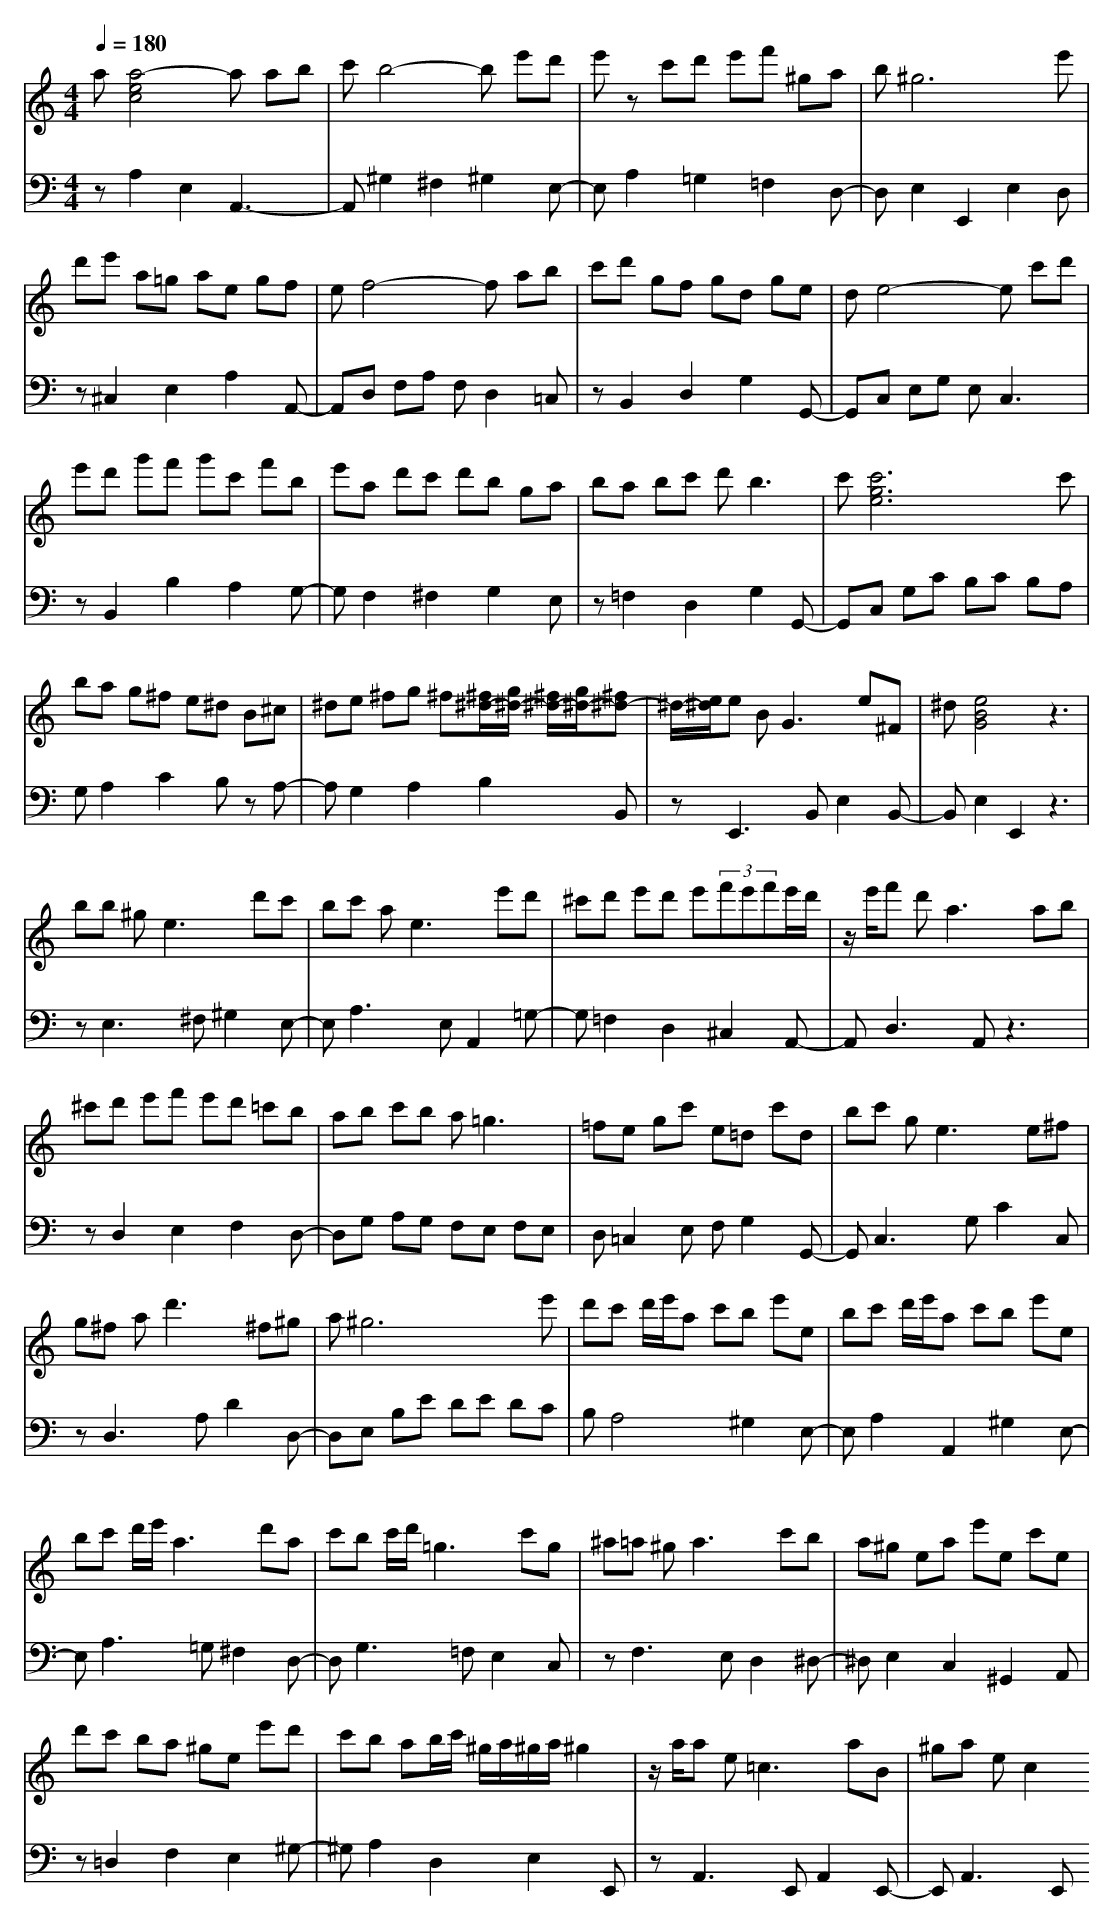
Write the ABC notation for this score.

X:1
T:
M: 4/4
L: 1/8
Q:1/4=180
K:C % 0 sharps
V:1
a[a4-e4c4]a ab|c'b4-b e'd'|e'z c'd' e'f' ^ga|b^g6e'|
d'e' a=g ae gf|ef4-f ab|c'd' gf gd ge|de4-e c'd'|
e'd' g'f' g'c' f'b|e'a d'c' d'b ga|ba bc' d'2<b2|c'[c'6g6e6]c'|
ba g^f e^d B^c|^de ^fg ^f[^f/2^d/2-][g/2^d/2-] [^f/2^d/2-][g/2^d/2-][^f^d-]|^d/2-[e/2^d/2]e B2<G2 e^F|^d[e4B4G4]z3|
bb ^g2<e2 d'c'|bc' a2<e2 e'd'|^c'd' e'd' e'(3f'e'f'e'/2d'/2|z/2e'/2f' d'2<a2 ab|
^c'd' e'f' e'd' =c'b|ab c'b a2<=g2|=fe gc' e=d c'd|bc' g2<e2 e^f|
g^f a2<d'2 ^f^g|a^g6e'|d'c' d'/2e'/2a c'b e'e|bc' d'/2e'/2a c'b e'e|
bc' d'/2e'/2a3 d'a|c'b c'/2d'/2=g3 c'g|^a=a ^g2<a2 c'b|a^g ea e'e c'e|
d'c' ba ^ge e'd'|c'b ab/2c'/2 ^g/2a/2^g/2a/2 ^g2|z/2a/2a e2<=c2 aB|^ga ec2
V:2
zA,2E,2A,,3-|A,,^G,2^F,2^G,2E,-|E,A,2=G,2=F,2D,-|D,E,2E,,2E,2D,|
z^C,2E,2A,2A,,-|A,,D, F,A, F,D,2=C,|zB,,2D,2G,2G,,-|G,,C, E,G, E,C,3|
zB,,2B,2A,2G,-|G,F,2^F,2G,2E,|z=F,2D,2G,2G,,-|G,,C, G,C B,C B,A,|
G,A,2C2B, zA,-|A,G,2A,2B,2B,,|zE,,3 B,,E,2B,,-|B,,E,2E,,2z3|
zE,3 ^F,^G,2E,-|E,A,3 E,A,,2=G,-|G,=F,2D,2^C,2A,,-|A,,D,3 A,,z3|
zD,2E,2F,2D,-|D,G, A,G, F,E, F,E,|D,=C,2E, F,G,2G,,-|G,,C,3 G,C2C,|
zD,3 A,D2D,-|D,E, B,E DE DC|B,A,4^G,2E,-|E,A,2A,,2^G,2E,-|
E,A,3 =G,^F,2D,-|D,G,3 =F,E,2C,|zF,3 E,D,2^D,-|^D,E,2C,2^G,,2A,,|
z=D,2F,2E,2^G,-|^G,A,2D,2E,2E,,|zA,,3 E,,A,,2E,,-|E,,A,,3 E,,
